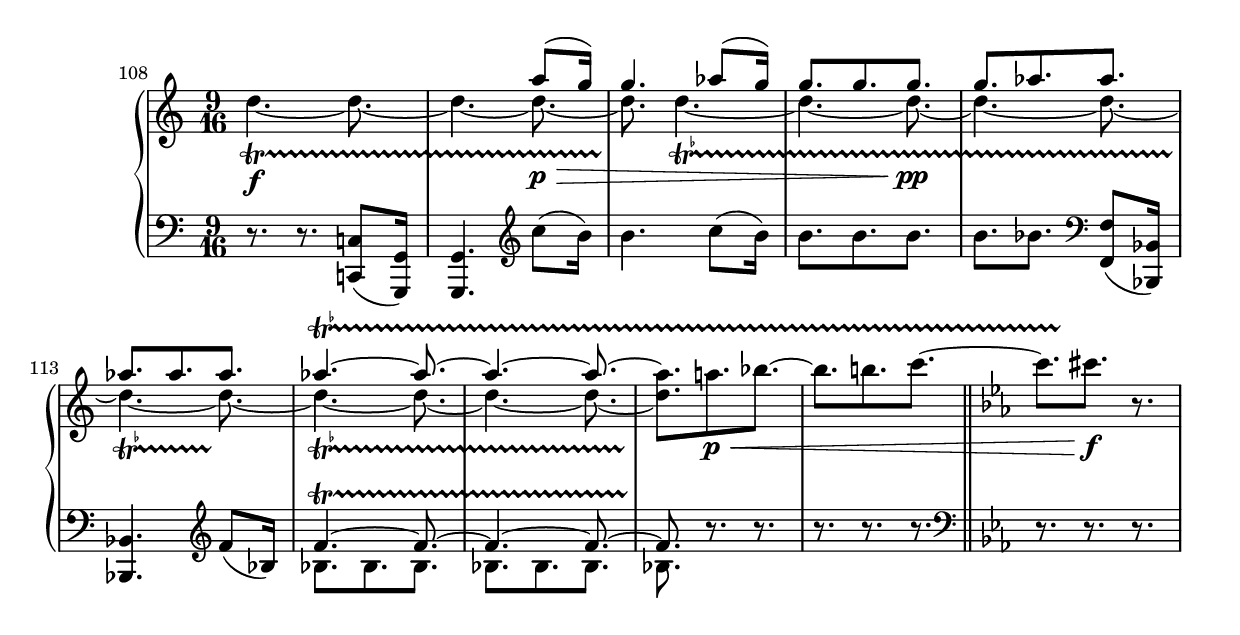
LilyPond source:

%% DO NOT EDIT this file manually; it is automatically
%% generated from LSR http://lsr.di.unimi.it
%% Make any changes in LSR itself, or in Documentation/snippets/new/ ,
%% and then run scripts/auxiliar/makelsr.py
%%
%% This file is in the public domain.
\version "2.18.0"

\header {
  lsrtags = "headword"

  texidoc = "
Simultaneous notes

"
  doctitle = "Simultaneous headword"
} % begin verbatim

%% http://lsr.di.unimi.it/LSR/Item?id=825
%% see also http://lilypond.org/doc/v2.18/Documentation/notation/simultaneous-notes

\include "english.ly"

% NR 1.5 Simultaneous notes

% L. v. Beethoven, Op. 111
% Piano sonata 32
% Movt II - Arietta - Adagio molto semplice e cantabile
% measures 108 - 118

\layout {
  \context {
    \Score
    \override SpacingSpanner.base-shortest-duration =
    #(ly:make-moment 1/18)
    \override NonMusicalPaperColumn.line-break-system-details =
    #'((alignment-distances . (12)))
  }
}

trillFlat =
\once \override TrillSpanner.bound-details.left.text = \markup {
  \concat {
    \musicglyph #"scripts.trill"
    \translate #'(-0.5 . 1.9)
    \fontsize #-7
    \with-dimensions #'(0 . 0) #'(0 . 0)
    \flat
  }
}

\new PianoStaff <<

  % RH
  \new Staff <<
    \clef treble
    \key c \major
    \time 9/16
    \set Score.currentBarNumber = #108

    % RH voice 1
    \new Voice {
      \voiceOne
      s4. s8. |
      s4. a''8[( \p \> g''16]) |
      g''4. af''8[( g''16]) |
      g''8.[ g''8. g''8.] \pp |
      g''8.[ af''8.af''8.] |
      af''8.[ af''8.af''8.] |
      \trillFlat
      af''4.~ \startTrillSpan
      af''8.~ |
      af''4.~ af''8.~ |
      \oneVoice
      <af'' d''>8.[ a''8. \p \< bf''8.]~ |
      bf''8.[ b''8. c'''8.]~
      \bar "||"
      \key ef \major
      c'''8.[ cs'''8.] \f \stopTrillSpan
      r8.
    }

    % RH voice 2
    \new Voice {
      \voiceTwo
      \override Voice.TrillSpanner.direction = #DOWN
      d''4.~ \f \startTrillSpan
      d''8.~ |
      d''4.~ d''8.~ |
      d''8. \stopTrillSpan
      \trillFlat
      d''4.~ \startTrillSpan |
      d''4.~ d''8.~ |
      d''4.~ d''8.~ |
      d''4.~ d''8.~ \stopTrillSpan |
      \trillFlat
      d''4.~ \startTrillSpan
      d''8. ~ |
      d''4.~ d''8.~ |
      \once \override NoteColumn.ignore-collision = ##t
      \hideNotes
      d''8. \stopTrillSpan
      s4. |
      s8. s8.
    }

  >>

  % LH staff
  \new Staff {
    \clef bass
    \key c \major
    \time 9/16
    r8. r8. <c! c,!>8[( <g, g,,>16]) |
    <g, g,,>4.
    \clef treble
    c''8[( b'16]) |
    b'4. c''8[( b'16]) |
    b'8.[ b'8. b'8.] |
    b'8.[ bf'8.]
    \clef bass
    <f f,>8[( <bf, bf,,>16]) |
    <bf, bf,,>4.
    \clef treble
    f'8[( bf16]) |
    <<
      \new Voice {
        \voiceOne
        \override Voice.TrillSpanner.direction = #UP
        f'4.~ \startTrillSpan
        f'8.~ |
        f'4.~ f'8.~ |
        f'8. \stopTrillSpan
      }
      \new Voice {
        \voiceTwo
        \override Voice.TrillSpanner.direction = #DOWN
        bf8.[ bf8. bf8.] |
        bf8.[ bf8. bf8.] |
        bf8.
      }
    >>
    \oneVoice
    r8. r8. |
    r8. r8. r8.
    \clef bass
    |
    \key ef \major
    r8. r8. r8.
  }
>>
